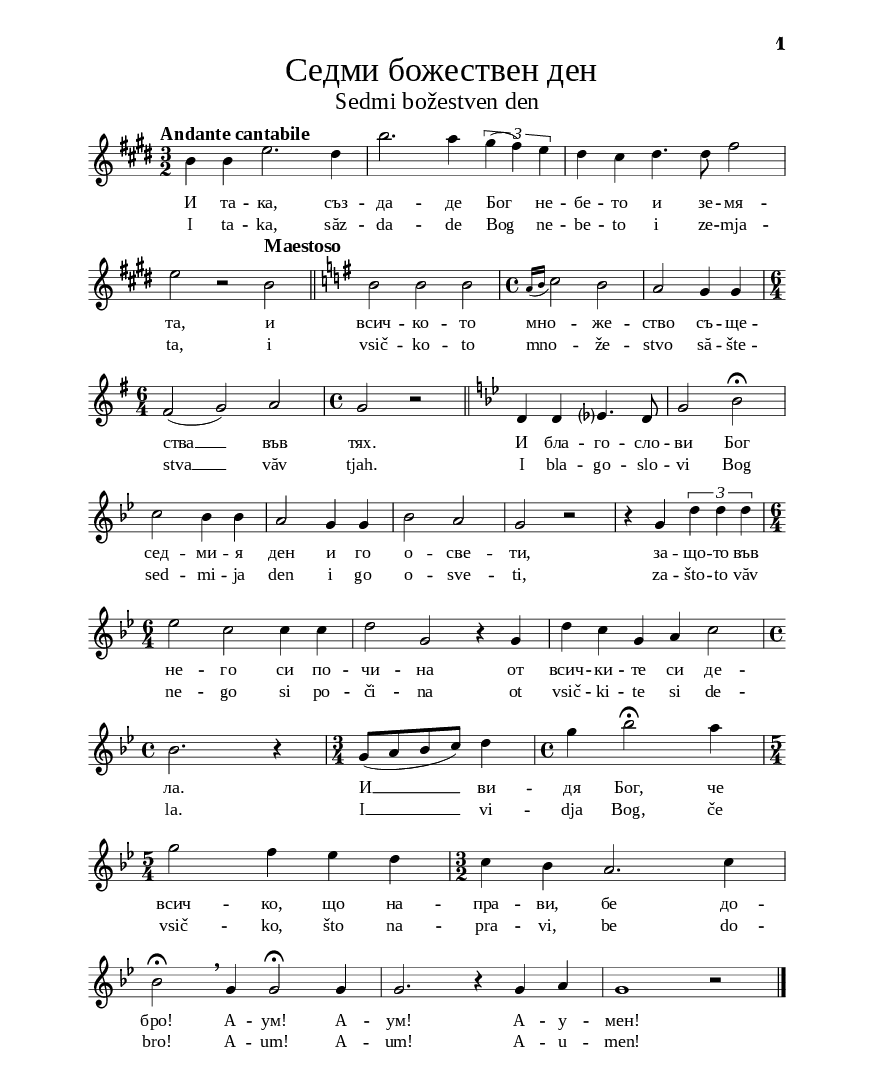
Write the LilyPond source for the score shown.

\version "2.24.2"

% include paper part and global functions
\include "include/globals.ily"

\bookpart {
  \label #'ref199
 \tocItem \markup "     Седми божествен ден – Sedmi božestven den "
  \include "include/bookpart-paper.ily"
  \score {
    \include "include/score-layout.ily"

    \new Voice \absolute {
      \clef treble
      \key e \major
      \time 3/2
      \tempo "Andante cantabile"
      \autoBeamOff
      b'4  b'4 e''2.  dis''4 | % 258
      b''2.  a''4 \tupletUp  \times 2/3 {
        \once \override Slur.positions = #'(1 . 1) gis''4 (  fis''4 )  e''4
      }
      | % 259
      dis''4  cis''4  dis''4.  dis''8
      fis''2 \break |
      e''2 r2   \tempo "Maestoso" b'2  \bar
      "||"
      \key g \major | % 261
      b'2  b'2  b'2 | % 262
      \time 4/4  |

      \grace { a'16 ([b'16] } c''2) b'2 | a'2 g'4 g'4 | \break

      \time 6/4  | % 264
      fis'2 ( g'2 ) a'2 | % 265
      \time 4/4  | % 265
      g'2 r2 \bar "||"
      \key g \minor | % 266
      d'4 d'4 es'?4. d'8 | % 267
      g'2  bes'2 ^\fermata \break | % 268
      c''2  bes'4  bes'4 | % 269
      a'2 g'4 g'4 |
      bes'2 a'2 | % 271
      g'2 r2 | % 272
      r4 g'4 \times 2/3 {
        d''4  d''4  d''4
      }
      \break | % 273
      \time 6/4  | % 273
      es''2  c''2  c''4  c''4 | % 274
      d''2 g'2 r4 g'4 | % 275
      d''4  c''4 g'4 a'4  c''2
      \break | % 276
      \time 4/4  | % 276
      bes'2. r4 | % 277
      \time 3/4  | % 277
      g'8 ( [ a'8 bes'8 c''8 ) ]
      d''4 | % 278
      \time 4/4  | % 278
      g''4  bes''2 ^\fermata  a''4 \break | % 279
      \time 5/4  | % 279
      g''2  f''4  es''4  d''4 |
      \time 3/2  |
      c''4  bes'4 a'2.  c''4 \break | % 281
      bes'2 ^\fermata \breathe g'4 g'2 ^\fermata
      g'4 | % 282
      g'2. r4 g'4 a'4 | % 283
      g'1 r2 \bar "|."
    }
    \addlyrics {
      И та -- ка, съз -- да -- де
      Бог не -- бе -- то и зе -- мя --
      та, и всич -- ко -- то
      мно -- же -- ство съ -- ще -- ства __  във
      тях. И бла -- го -- сло -- ви Бог
      сед -- ми -- я ден и го о -- све --
      ти, за -- що -- то във не -- го си
      по -- чи -- на от всич -- ки -- те
      си де -- ла. И __    ви -- дя
      Бог, че всич -- ко, що на -- пра --
      ви, бе до -- бро! А -- ум! А -- ум!
      А -- у -- мен!}
     \addlyrics {
      I ta -- ka, săz -- da -- de
      Bog  ne -- be -- to i ze -- mja --
      ta, i vsič -- ko -- to
      mno -- že -- stvo să -- šte -- stva __ văv
      tjah. I bla -- go -- slo -- vi Bog
      sed -- mi -- ja den i go o -- sve --
      ti, za -- što -- to văv ne -- go si
      po -- či -- na ot vsič -- ki -- te
      si de -- la. I __    vi -- dja
      Bog, če vsič -- ko, što na -- pra --
      vi, be do -- bro! A -- um! A -- um!
      A -- u -- men!}


        \header {
          title = \titleFunc " Седми божествен ден" "Sedmi božestven den"
        }

        \midi{}

      } % score
      \pageBreak

      % include foreign translation(s) of the song
      \version "2.24.4"

\markup \fill-line { \fontsize #deTitleFontSize "Siebter göttlicher Tag" }
\markup \null
\markup \null
\markup \abs-fontsize #11 {
\fill-line {
  \override #`(baseline-skip . ,deCoupletBaselineSkip)

  \column {
    


    \line { " " So vollendete Gott Himmel und Erde mit ihrem ganzen Heer.}

    \line { " " Und Gott segnete den siebenten Tag und heiligte ihn,}

    \line { " "weil Er an ihm ruhte von allen Seinen Werken.}

    \line { " "Und Gott sah, dass alles, was Er gemacht hatte, gut war.}

    \line { " "Aum, Aum, Aumen.}
  }

  }
}

    } % bookpart

    % Più mosso
    %
